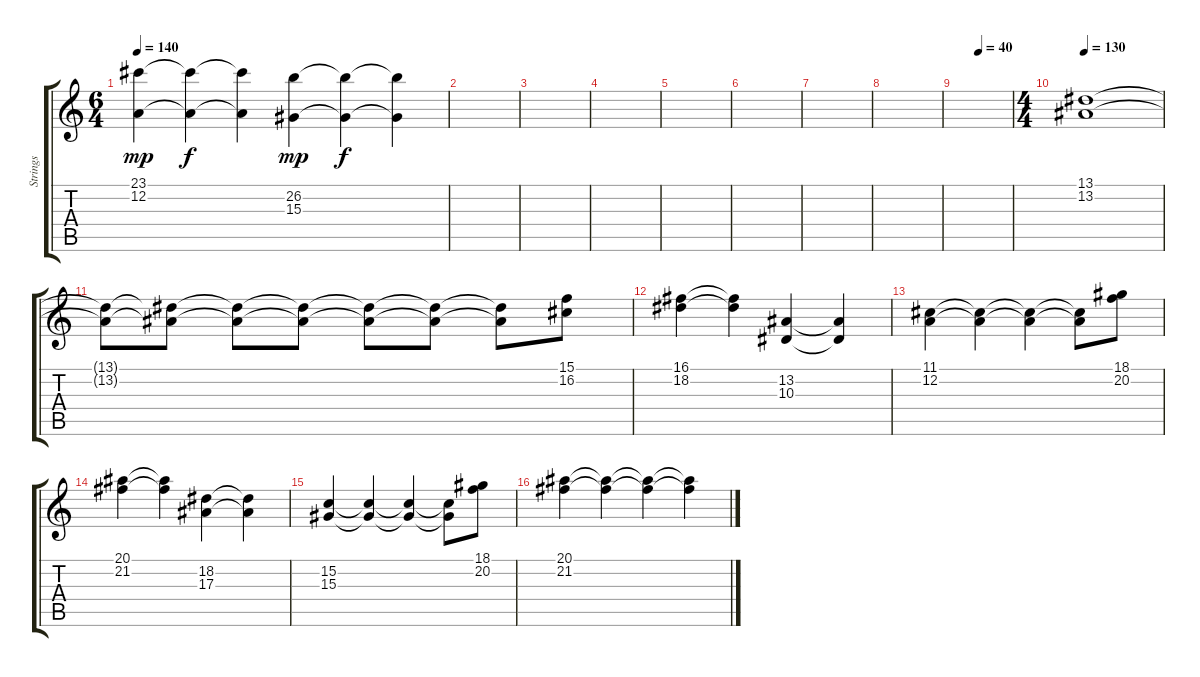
\track ("Strings" "Strings") {instrument stringensemble1}
\staff {score tabs}
\tuning (D4 A3 F3 C3 G2 D2) {hide}
\ts (6 4)
\tempo 140
\clef g2
\ks c
(23.1 12.2).4{dy mp} (23.1{t} 12.2{t}).4{dy f} (23.1{t} 12.2{t}).4 (26.2 15.3).4{dy mp} (26.2{t} 15.3{t}).4{dy f} (26.2{t} 15.3{t}).4 |
|
|
|
|
|
|
|
\tempo (40 0.4166666666666667)
|
\ts (4 4)
\tempo 130
(13.1 13.2).1 |
(13.1{t} 13.2{t}).8 (13.1{t} 13.2{t}).8 (13.1{t} 13.2{t}).8 (13.1{t} 13.2{t}).8 (13.1{t} 13.2{t}).8 (13.1{t} 13.2{t}).8 (13.1{t} 13.2{t}).8 (15.1 16.2).8 |
(16.1 18.2).4 (16.1{t} 18.2{t}).4 (13.2 10.3).4 (13.2{t} 10.3{t}).4 |
(11.1 12.2).4 (11.1{t} 12.2{t}).4 (11.1{t} 12.2{t}).4 (11.1{t} 12.2{t}).8 (18.1 20.2).8 |
(20.1 21.2).4 (20.1{t} 21.2{t}).4 (18.2 17.3).4 (18.2{t} 17.3{t}).4 |
(15.2 15.3).4 (15.2{t} 15.3{t}).4 (15.2{t} 15.3{t}).4 (15.2{t} 15.3{t}).8 (18.1 20.2).8 |
(20.1 21.2).4 (20.1{t} 21.2{t}).4 (20.1{t} 21.2{t}).4 (20.1{t} 21.2{t}).4
